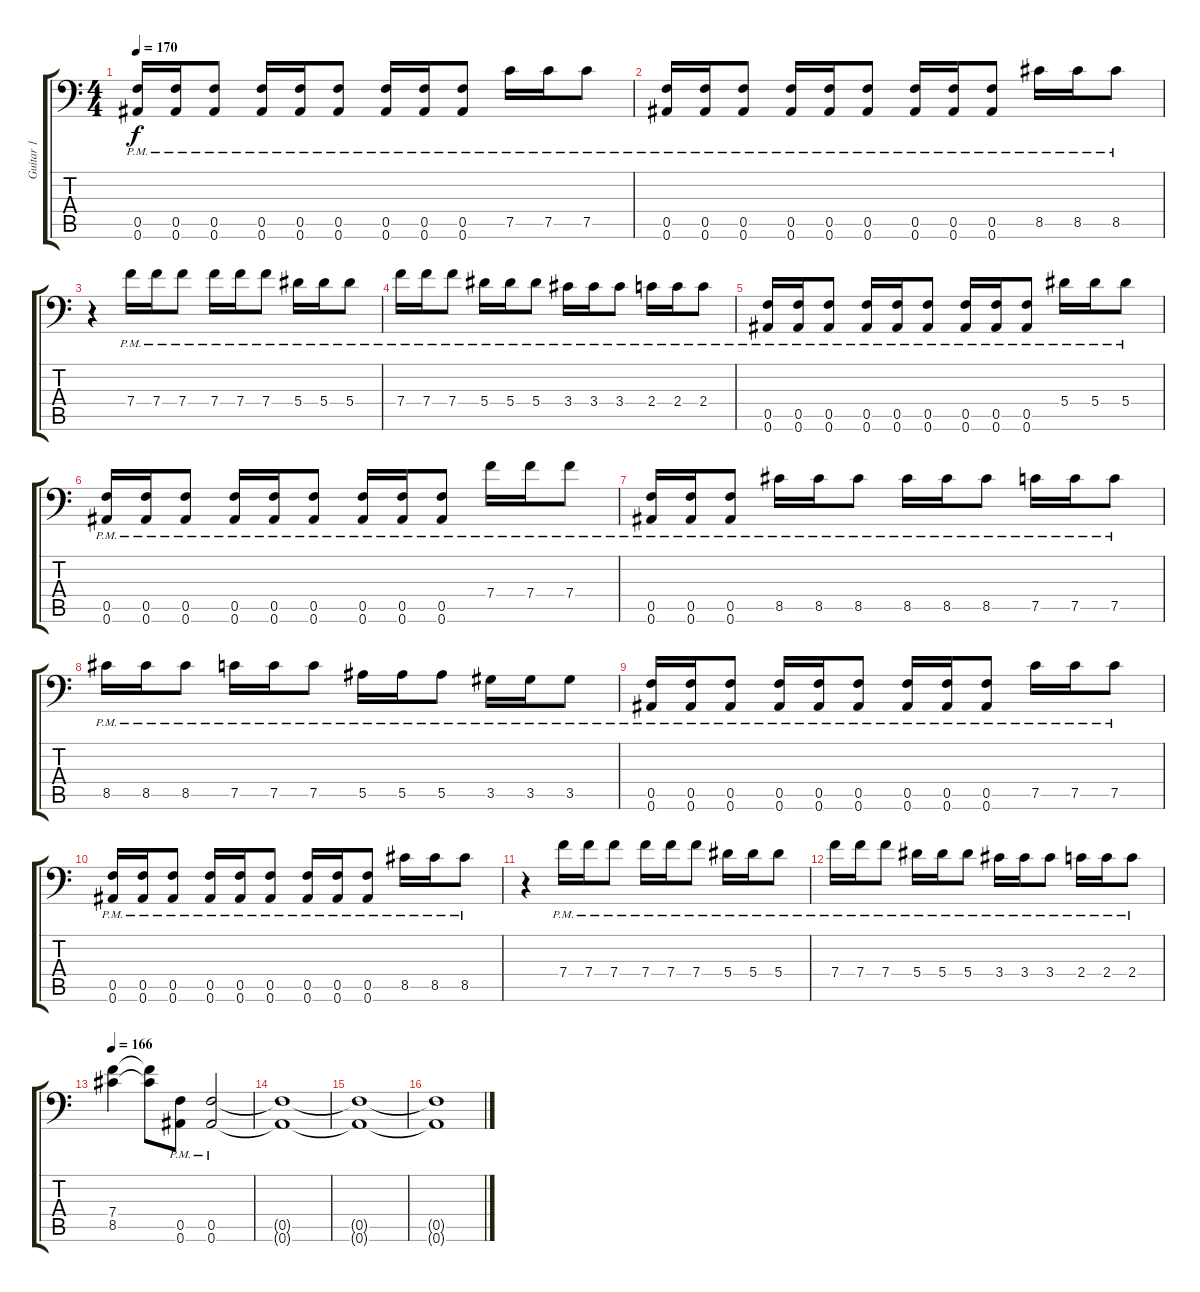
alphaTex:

\track ("Guitar 1" "Guitar 1") {instrument distortionguitar}
\staff {score tabs}
\tuning (C4 G3 Eb3 Bb2 F2 Bb1) {hide}
\ts (4 4)
\tempo 170
\clef f4
\ks c
(0.5{pm} 0.6{pm}).16{dy f} (0.5{pm} 0.6{pm}).16 (0.5{pm} 0.6{pm}).8 (0.5{pm} 0.6{pm}).16 (0.5{pm} 0.6{pm}).16 (0.5{pm} 0.6{pm}).8 (0.5{pm} 0.6{pm}).16 (0.5{pm} 0.6{pm}).16 (0.5{pm} 0.6{pm}).8 7.5{pm}.16 7.5{pm}.16 7.5{pm}.8 |
(0.5{pm} 0.6{pm}).16 (0.5{pm} 0.6{pm}).16 (0.5{pm} 0.6{pm}).8 (0.5{pm} 0.6{pm}).16 (0.5{pm} 0.6{pm}).16 (0.5{pm} 0.6{pm}).8 (0.5{pm} 0.6{pm}).16 (0.5{pm} 0.6{pm}).16 (0.5{pm} 0.6{pm}).8 8.5{pm}.16 8.5{pm}.16 8.5{pm}.8 |
r.4 7.4{pm}.16 7.4{pm}.16 7.4{pm}.8 7.4{pm}.16 7.4{pm}.16 7.4{pm}.8 5.4{pm}.16 5.4{pm}.16 5.4{pm}.8 |
7.4{pm}.16 7.4{pm}.16 7.4{pm}.8 5.4{pm}.16 5.4{pm}.16 5.4{pm}.8 3.4{pm}.16 3.4{pm}.16 3.4{pm}.8 2.4{pm}.16 2.4{pm}.16 2.4{pm}.8 |
(0.5{pm} 0.6{pm}).16 (0.5{pm} 0.6{pm}).16 (0.5{pm} 0.6{pm}).8 (0.5{pm} 0.6{pm}).16 (0.5{pm} 0.6{pm}).16 (0.5{pm} 0.6{pm}).8 (0.5{pm} 0.6{pm}).16 (0.5{pm} 0.6{pm}).16 (0.5{pm} 0.6{pm}).8 5.4{pm}.16 5.4{pm}.16 5.4{pm}.8 |
(0.5{pm} 0.6{pm}).16 (0.5{pm} 0.6{pm}).16 (0.5{pm} 0.6{pm}).8 (0.5{pm} 0.6{pm}).16 (0.5{pm} 0.6{pm}).16 (0.5{pm} 0.6{pm}).8 (0.5{pm} 0.6{pm}).16 (0.5{pm} 0.6{pm}).16 (0.5{pm} 0.6{pm}).8 7.4{pm}.16 7.4{pm}.16 7.4{pm}.8 |
(0.5{pm} 0.6{pm}).16 (0.5{pm} 0.6{pm}).16 (0.5{pm} 0.6{pm}).8 8.5{pm}.16 8.5{pm}.16 8.5{pm}.8 8.5{pm}.16 8.5{pm}.16 8.5{pm}.8 7.5{pm}.16 7.5{pm}.16 7.5{pm}.8 |
8.5{pm}.16 8.5{pm}.16 8.5{pm}.8 7.5{pm}.16 7.5{pm}.16 7.5{pm}.8 5.5{pm}.16 5.5{pm}.16 5.5{pm}.8 3.5{pm}.16 3.5{pm}.16 3.5{pm}.8 |
(0.5{pm} 0.6{pm}).16 (0.5{pm} 0.6{pm}).16 (0.5{pm} 0.6{pm}).8 (0.5{pm} 0.6{pm}).16 (0.5{pm} 0.6{pm}).16 (0.5{pm} 0.6{pm}).8 (0.5{pm} 0.6{pm}).16 (0.5{pm} 0.6{pm}).16 (0.5{pm} 0.6{pm}).8 7.5{pm}.16 7.5{pm}.16 7.5{pm}.8 |
(0.5{pm} 0.6{pm}).16 (0.5{pm} 0.6{pm}).16 (0.5{pm} 0.6{pm}).8 (0.5{pm} 0.6{pm}).16 (0.5{pm} 0.6{pm}).16 (0.5{pm} 0.6{pm}).8 (0.5{pm} 0.6{pm}).16 (0.5{pm} 0.6{pm}).16 (0.5{pm} 0.6{pm}).8 8.5{pm}.16 8.5{pm}.16 8.5{pm}.8 |
r.4 7.4{pm}.16 7.4{pm}.16 7.4{pm}.8 7.4{pm}.16 7.4{pm}.16 7.4{pm}.8 5.4{pm}.16 5.4{pm}.16 5.4{pm}.8 |
7.4{pm}.16 7.4{pm}.16 7.4{pm}.8 5.4{pm}.16 5.4{pm}.16 5.4{pm}.8 3.4{pm}.16 3.4{pm}.16 3.4{pm}.8 2.4{pm}.16 2.4{pm}.16 2.4{pm}.8 |
\tempo 166
(7.4 8.5).4 (7.4{t} 8.5{t}).8 (0.5{pm} 0.6{pm}).8 (0.5{pm} 0.6{pm}).2 |
(0.5{t} 0.6{t}).1 |
(0.5{t} 0.6{t}).1 |
(0.5{t} 0.6{t}).1
